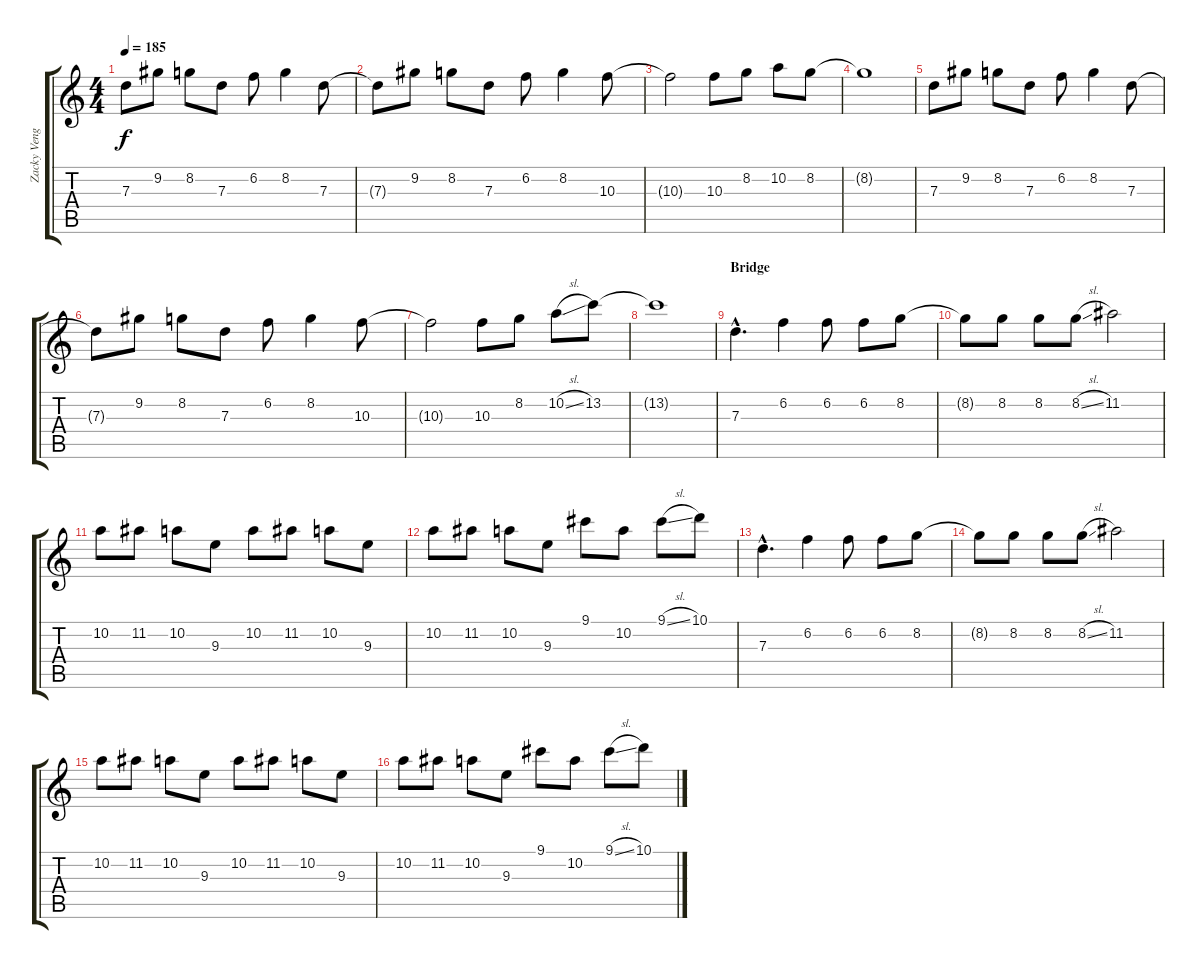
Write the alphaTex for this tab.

\track ("Zacky Vengeance" "Zacky Veng") {instrument distortionguitar}
\staff {score tabs}
\tuning (E4 B3 G3 D3 A2 D2) {hide}
\ts (4 4)
\tempo 185
\clef g2
\ks c
7.3.8{dy f} 9.2.8 8.2.8 7.3.8 6.2.8 8.2.4 7.3.8 |
7.3{t}.8 9.2.8 8.2.8 7.3.8 6.2.8 8.2.4 10.3.8 |
10.3{t}.2 10.3.8 8.2.8 10.2.8 8.2.8 |
8.2{t}.1 |
7.3.8 9.2.8 8.2.8 7.3.8 6.2.8 8.2.4 7.3.8 |
7.3{t}.8 9.2.8 8.2.8 7.3.8 6.2.8 8.2.4 10.3.8 |
10.3{t}.2 10.3.8 8.2.8 10.2{sl}.8 13.2.8 |
13.2{t}.1 |
\section ("" "Bridge")
7.3{hac}.4{d} 6.2.4 6.2.8 6.2.8 8.2.8 |
8.2{t}.8 8.2.8 8.2.8 8.2{sl}.8 11.2.2 |
10.2.8 11.2.8 10.2.8 9.3.8 10.2.8 11.2.8 10.2.8 9.3.8 |
10.2.8 11.2.8 10.2.8 9.3.8 9.1.8 10.2.8 9.1{sl}.8 10.1.8 |
7.3{hac}.4{d} 6.2.4 6.2.8 6.2.8 8.2.8 |
8.2{t}.8 8.2.8 8.2.8 8.2{sl}.8 11.2.2 |
10.2.8 11.2.8 10.2.8 9.3.8 10.2.8 11.2.8 10.2.8 9.3.8 |
10.2.8 11.2.8 10.2.8 9.3.8 9.1.8 10.2.8 9.1{sl}.8 10.1.8
